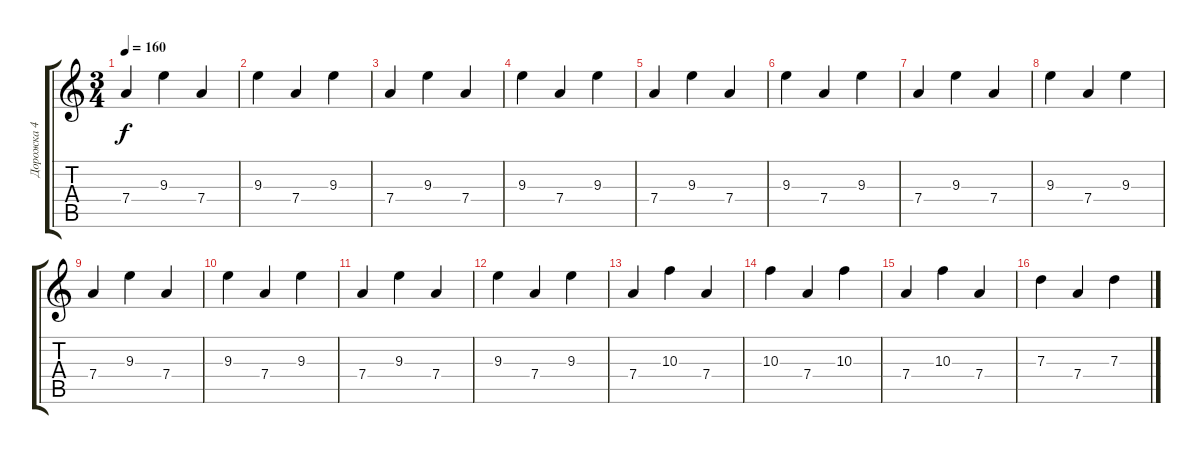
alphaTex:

\track ("Дорожка 4" "Дорожка 4") {instrument acousticguitarsteel}
\staff {score tabs}
\tuning (E4 B3 G3 D3 A2 E2) {hide}
\ts (3 4)
\tempo 160
\clef g2
\ks c
7.4.4{dy f} 9.3.4 7.4.4 |
9.3.4 7.4.4 9.3.4 |
7.4.4 9.3.4 7.4.4 |
9.3.4 7.4.4 9.3.4 |
7.4.4 9.3.4 7.4.4 |
9.3.4 7.4.4 9.3.4 |
7.4.4 9.3.4 7.4.4 |
9.3.4 7.4.4 9.3.4 |
7.4.4 9.3.4 7.4.4 |
9.3.4 7.4.4 9.3.4 |
7.4.4 9.3.4 7.4.4 |
9.3.4 7.4.4 9.3.4 |
7.4.4 10.3.4 7.4.4 |
10.3.4 7.4.4 10.3.4 |
7.4.4 10.3.4 7.4.4 |
7.3.4 7.4.4 7.3.4
